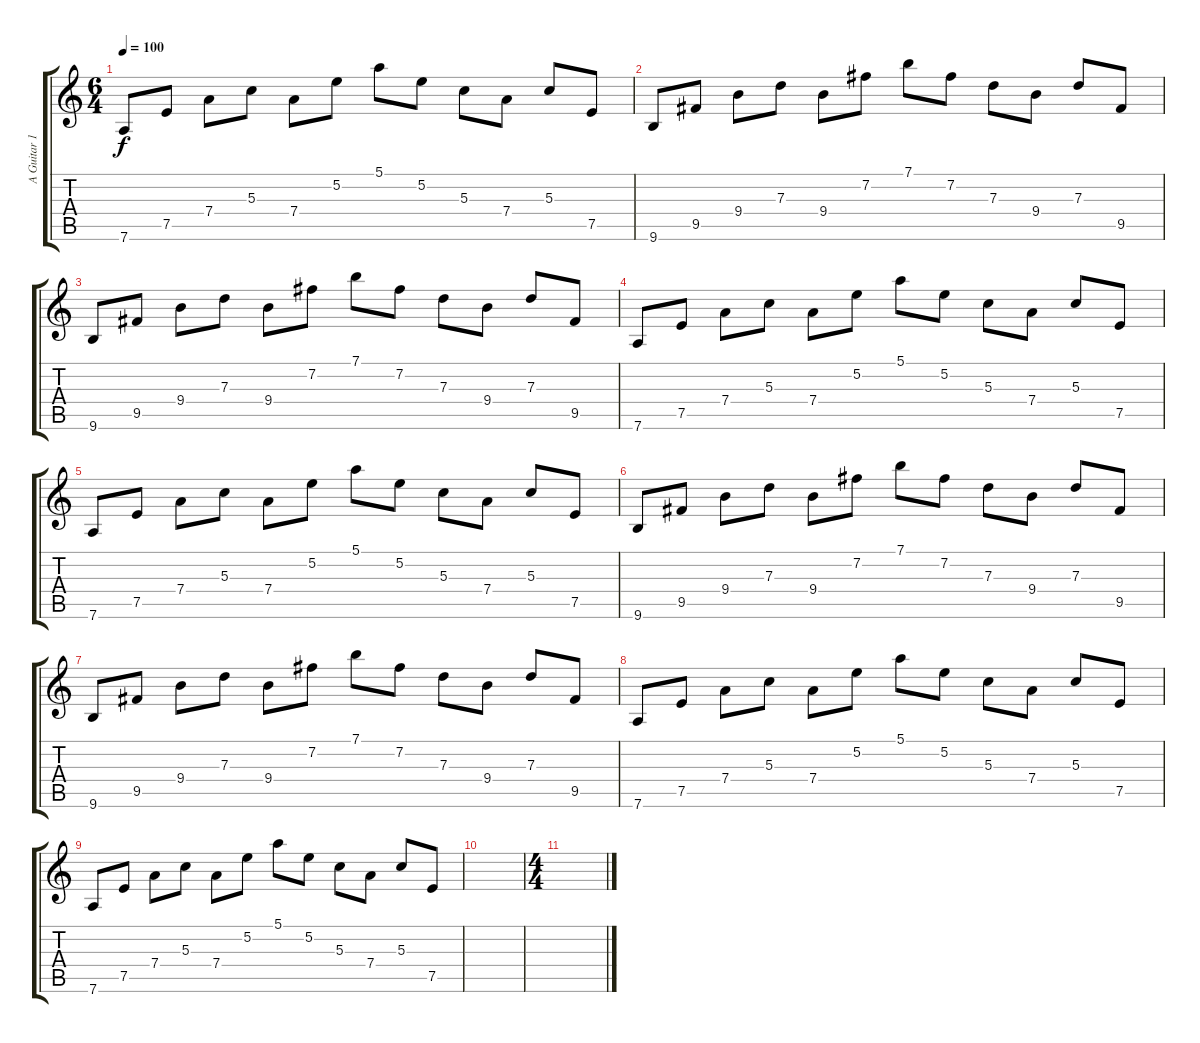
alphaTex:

\track ("A Guitar 1" "A Guitar 1") {instrument acousticguitarsteel}
\staff {score tabs}
\tuning (E4 B3 G3 D3 A2 D2) {hide}
\ts (6 4)
\tempo 100
\clef g2
\ks c
7.6.8{dy f} 7.5.8 7.4.8 5.3.8 7.4.8 5.2.8 5.1.8 5.2.8 5.3.8 7.4.8 5.3.8 7.5.8 |
9.6.8 9.5.8 9.4.8 7.3.8 9.4.8 7.2.8 7.1.8 7.2.8 7.3.8 9.4.8 7.3.8 9.5.8 |
9.6.8 9.5.8 9.4.8 7.3.8 9.4.8 7.2.8 7.1.8 7.2.8 7.3.8 9.4.8 7.3.8 9.5.8 |
7.6.8 7.5.8 7.4.8 5.3.8 7.4.8 5.2.8 5.1.8 5.2.8 5.3.8 7.4.8 5.3.8 7.5.8 |
7.6.8 7.5.8 7.4.8 5.3.8 7.4.8 5.2.8 5.1.8 5.2.8 5.3.8 7.4.8 5.3.8 7.5.8 |
9.6.8 9.5.8 9.4.8 7.3.8 9.4.8 7.2.8 7.1.8 7.2.8 7.3.8 9.4.8 7.3.8 9.5.8 |
9.6.8 9.5.8 9.4.8 7.3.8 9.4.8 7.2.8 7.1.8 7.2.8 7.3.8 9.4.8 7.3.8 9.5.8 |
7.6.8 7.5.8 7.4.8 5.3.8 7.4.8 5.2.8 5.1.8 5.2.8 5.3.8 7.4.8 5.3.8 7.5.8 |
7.6.8 7.5.8 7.4.8 5.3.8 7.4.8 5.2.8 5.1.8 5.2.8 5.3.8 7.4.8 5.3.8 7.5.8 |
|
\ts (4 4)
